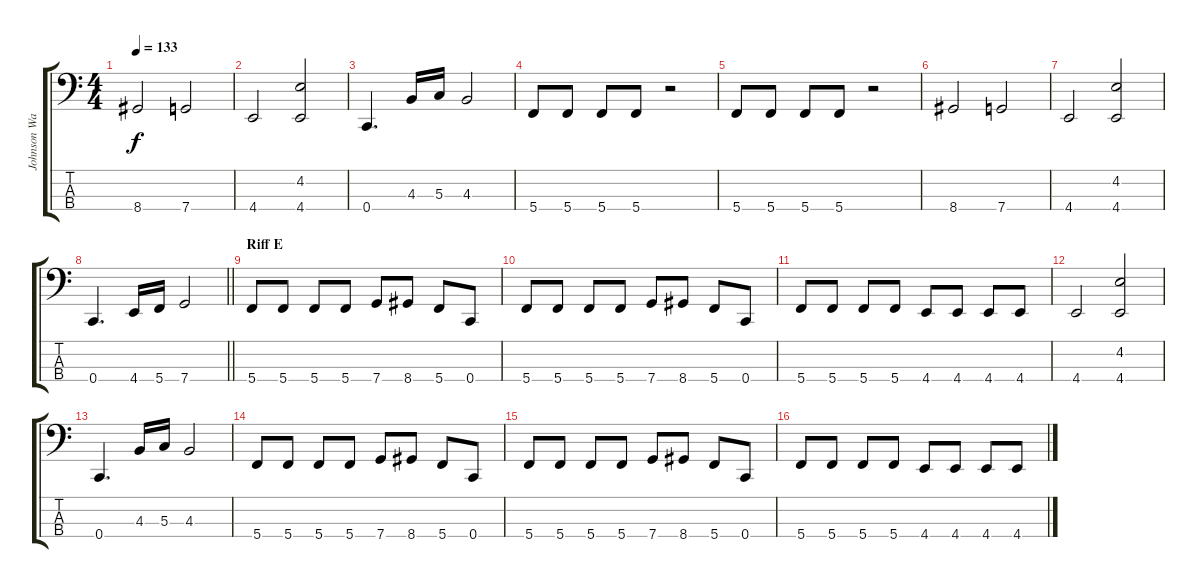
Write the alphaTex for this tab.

\track ("Johnson Wang" "Johnson Wa") {instrument electricbassfinger}
\staff {score tabs}
\tuning (F2 C2 G1 C1) {hide}
\ts (4 4)
\tempo 133
\clef f4
\ks c
8.4.2{dy f} 7.4.2 |
4.4.2 (4.2 4.4).2 |
0.4.4{d} 4.3.16 5.3.16 4.3.2 |
5.4.8 5.4.8 5.4.8 5.4.8 r.2 |
5.4.8 5.4.8 5.4.8 5.4.8 r.2 |
8.4.2 7.4.2 |
4.4.2 (4.2 4.4).2 |
\barLineRight lightlight
0.4.4{d} 4.4.16 5.4.16 7.4.2 |
\section ("" "Riff E")
5.4.8 5.4.8 5.4.8 5.4.8 7.4.8 8.4.8 5.4.8 0.4.8 |
5.4.8 5.4.8 5.4.8 5.4.8 7.4.8 8.4.8 5.4.8 0.4.8 |
5.4.8 5.4.8 5.4.8 5.4.8 4.4.8 4.4.8 4.4.8 4.4.8 |
4.4.2 (4.2 4.4).2 |
0.4.4{d} 4.3.16 5.3.16 4.3.2 |
5.4.8 5.4.8 5.4.8 5.4.8 7.4.8 8.4.8 5.4.8 0.4.8 |
5.4.8 5.4.8 5.4.8 5.4.8 7.4.8 8.4.8 5.4.8 0.4.8 |
5.4.8 5.4.8 5.4.8 5.4.8 4.4.8 4.4.8 4.4.8 4.4.8
